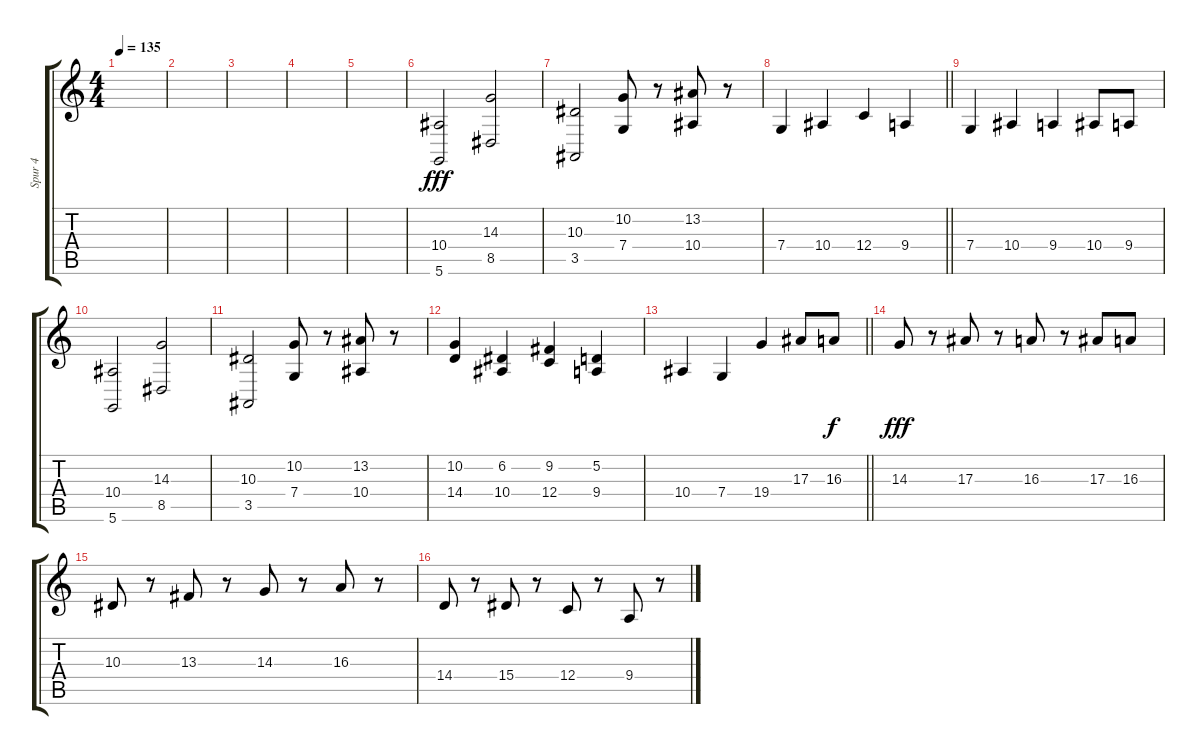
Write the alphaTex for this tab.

\track ("Spur 4" "Spur 4") {instrument choiraahs}
\staff {score tabs}
\tuning (D4 A3 F3 C3 G2 D2) {hide}
\ts (4 4)
\tempo 135
\clef g2
\ks c
|
|
|
|
|
(10.4 5.6).2{dy fff} (14.3 8.5).2 |
(10.3 3.5).2 (10.2 7.4).8 r.8 (13.2 10.4).8 r.8 |
\barLineRight lightlight
7.4.4 10.4.4 12.4.4 9.4.4 |
7.4.4 10.4.4 9.4.4 10.4.8 9.4.8 |
(10.4 5.6).2 (14.3 8.5).2 |
(10.3 3.5).2 (10.2 7.4).8 r.8 (13.2 10.4).8 r.8 |
(10.2 14.4).4 (6.2 10.4).4 (9.2 12.4).4 (5.2 9.4).4 |
\barLineRight lightlight
10.4.4 7.4.4 19.4.4 17.3.8 16.3.8{dy f} |
14.3.8{dy fff} r.8 17.3.8 r.8 16.3.8 r.8 17.3.8 16.3.8 |
10.3.8 r.8 13.3.8 r.8 14.3.8 r.8 16.3.8 r.8 |
14.4.8 r.8 15.4.8 r.8 12.4.8 r.8 9.4.8 r.8
